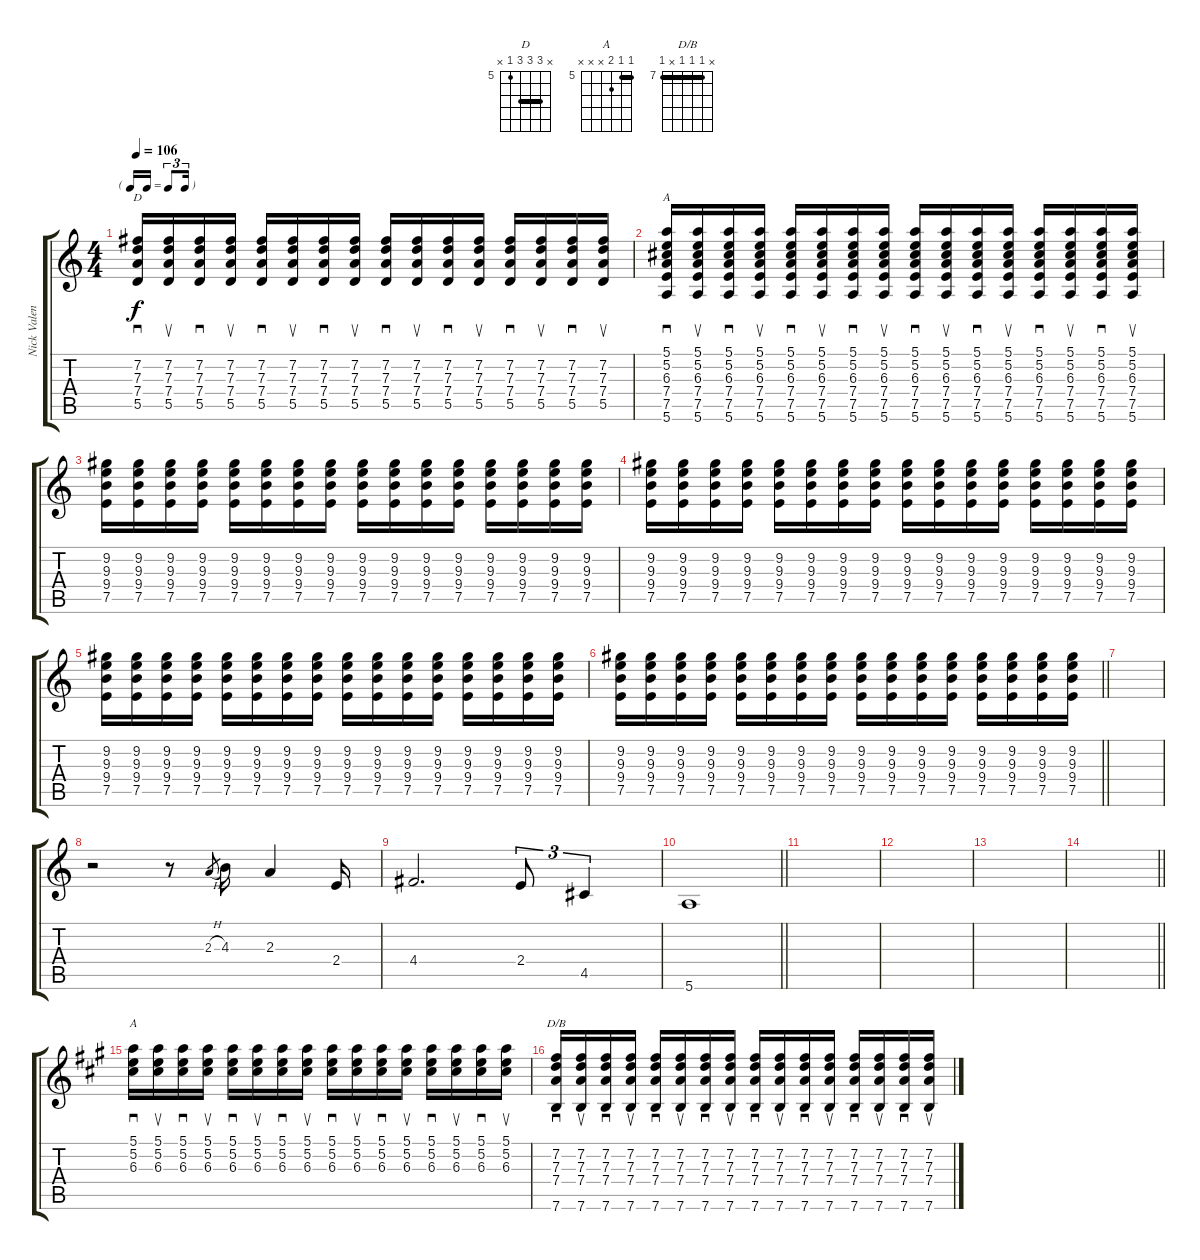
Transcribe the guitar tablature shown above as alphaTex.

\track ("Nick Valensi" "Nick Valen") {instrument electricguitarclean}
\staff {score tabs}
\tuning (E4 B3 G3 D3 A2 E2) {hide}
\chord ("D" x 7 7 7 5 x) {firstfret 5 barre 7}
\chord ("A" 5 5 6 7 7 5) {firstfret 5 barre 5}
\chord ("A" 5 5 6 x x x) {firstfret 5 barre 5}
\chord ("D/B" x 7 7 7 x 7) {firstfret 7 barre 7}
\ts (4 4)
\tf triplet16th
\tempo 106
\clef g2
\ks c
(7.2 7.3 7.4 5.5).16{sd ch "D" dy f} (7.2 7.3 7.4 5.5).16{su} (7.2 7.3 7.4 5.5).16{sd} (7.2 7.3 7.4 5.5).16{su} (7.2 7.3 7.4 5.5).16{sd} (7.2 7.3 7.4 5.5).16{su} (7.2 7.3 7.4 5.5).16{sd} (7.2 7.3 7.4 5.5).16{su} (7.2 7.3 7.4 5.5).16{sd} (7.2 7.3 7.4 5.5).16{su} (7.2 7.3 7.4 5.5).16{sd} (7.2 7.3 7.4 5.5).16{su} (7.2 7.3 7.4 5.5).16{sd} (7.2 7.3 7.4 5.5).16{su} (7.2 7.3 7.4 5.5).16{sd} (7.2 7.3 7.4 5.5).16{su} |
(5.1 5.2 6.3 7.4 7.5 5.6).16{sd ch "A"} (5.1 5.2 6.3 7.4 7.5 5.6).16{su} (5.1 5.2 6.3 7.4 7.5 5.6).16{sd} (5.1 5.2 6.3 7.4 7.5 5.6).16{su} (5.1 5.2 6.3 7.4 7.5 5.6).16{sd} (5.1 5.2 6.3 7.4 7.5 5.6).16{su} (5.1 5.2 6.3 7.4 7.5 5.6).16{sd} (5.1 5.2 6.3 7.4 7.5 5.6).16{su} (5.1 5.2 6.3 7.4 7.5 5.6).16{sd} (5.1 5.2 6.3 7.4 7.5 5.6).16{su} (5.1 5.2 6.3 7.4 7.5 5.6).16{sd} (5.1 5.2 6.3 7.4 7.5 5.6).16{su} (5.1 5.2 6.3 7.4 7.5 5.6).16{sd} (5.1 5.2 6.3 7.4 7.5 5.6).16{su} (5.1 5.2 6.3 7.4 7.5 5.6).16{sd} (5.1 5.2 6.3 7.4 7.5 5.6).16{su} |
(9.2 9.3 9.4 7.5).16 (9.2 9.3 9.4 7.5).16 (9.2 9.3 9.4 7.5).16 (9.2 9.3 9.4 7.5).16 (9.2 9.3 9.4 7.5).16 (9.2 9.3 9.4 7.5).16 (9.2 9.3 9.4 7.5).16 (9.2 9.3 9.4 7.5).16 (9.2 9.3 9.4 7.5).16 (9.2 9.3 9.4 7.5).16 (9.2 9.3 9.4 7.5).16 (9.2 9.3 9.4 7.5).16 (9.2 9.3 9.4 7.5).16 (9.2 9.3 9.4 7.5).16 (9.2 9.3 9.4 7.5).16 (9.2 9.3 9.4 7.5).16 |
(9.2 9.3 9.4 7.5).16 (9.2 9.3 9.4 7.5).16 (9.2 9.3 9.4 7.5).16 (9.2 9.3 9.4 7.5).16 (9.2 9.3 9.4 7.5).16 (9.2 9.3 9.4 7.5).16 (9.2 9.3 9.4 7.5).16 (9.2 9.3 9.4 7.5).16 (9.2 9.3 9.4 7.5).16 (9.2 9.3 9.4 7.5).16 (9.2 9.3 9.4 7.5).16 (9.2 9.3 9.4 7.5).16 (9.2 9.3 9.4 7.5).16 (9.2 9.3 9.4 7.5).16 (9.2 9.3 9.4 7.5).16 (9.2 9.3 9.4 7.5).16 |
(9.2 9.3 9.4 7.5).16 (9.2 9.3 9.4 7.5).16 (9.2 9.3 9.4 7.5).16 (9.2 9.3 9.4 7.5).16 (9.2 9.3 9.4 7.5).16 (9.2 9.3 9.4 7.5).16 (9.2 9.3 9.4 7.5).16 (9.2 9.3 9.4 7.5).16 (9.2 9.3 9.4 7.5).16 (9.2 9.3 9.4 7.5).16 (9.2 9.3 9.4 7.5).16 (9.2 9.3 9.4 7.5).16 (9.2 9.3 9.4 7.5).16 (9.2 9.3 9.4 7.5).16 (9.2 9.3 9.4 7.5).16 (9.2 9.3 9.4 7.5).16 |
\barLineRight lightlight
(9.2 9.3 9.4 7.5).16 (9.2 9.3 9.4 7.5).16 (9.2 9.3 9.4 7.5).16 (9.2 9.3 9.4 7.5).16 (9.2 9.3 9.4 7.5).16 (9.2 9.3 9.4 7.5).16 (9.2 9.3 9.4 7.5).16 (9.2 9.3 9.4 7.5).16 (9.2 9.3 9.4 7.5).16 (9.2 9.3 9.4 7.5).16 (9.2 9.3 9.4 7.5).16 (9.2 9.3 9.4 7.5).16 (9.2 9.3 9.4 7.5).16 (9.2 9.3 9.4 7.5).16 (9.2 9.3 9.4 7.5).16 (9.2 9.3 9.4 7.5).16 |
|
r.2 r.8 2.3{h}.8{gr} 4.3.16 2.3.4 2.4.16 |
4.4.2{d} 2.4.8{tu (3 2)} 4.5.4{tu (3 2)} |
\barLineRight lightlight
5.6.1 |
|
|
|
\barLineRight lightlight
|
\ks a
(5.1 5.2 6.3).16{sd ch "A"} (5.1 5.2 6.3).16{su} (5.1 5.2 6.3).16{sd} (5.1 5.2 6.3).16{su} (5.1 5.2 6.3).16{sd} (5.1 5.2 6.3).16{su} (5.1 5.2 6.3).16{sd} (5.1 5.2 6.3).16{su} (5.1 5.2 6.3).16{sd} (5.1 5.2 6.3).16{su} (5.1 5.2 6.3).16{sd} (5.1 5.2 6.3).16{su} (5.1 5.2 6.3).16{sd} (5.1 5.2 6.3).16{su} (5.1 5.2 6.3).16{sd} (5.1 5.2 6.3).16{su} |
(7.2 7.3 7.4 7.6).16{sd ch "D/B"} (7.2 7.3 7.4 7.6).16{su} (7.2 7.3 7.4 7.6).16{sd} (7.2 7.3 7.4 7.6).16{su} (7.2 7.3 7.4 7.6).16{sd} (7.2 7.3 7.4 7.6).16{su} (7.2 7.3 7.4 7.6).16{sd} (7.2 7.3 7.4 7.6).16{su} (7.2 7.3 7.4 7.6).16{sd} (7.2 7.3 7.4 7.6).16{su} (7.2 7.3 7.4 7.6).16{sd} (7.2 7.3 7.4 7.6).16{su} (7.2 7.3 7.4 7.6).16{sd} (7.2 7.3 7.4 7.6).16{su} (7.2 7.3 7.4 7.6).16{sd} (7.2 7.3 7.4 7.6).16{su}
